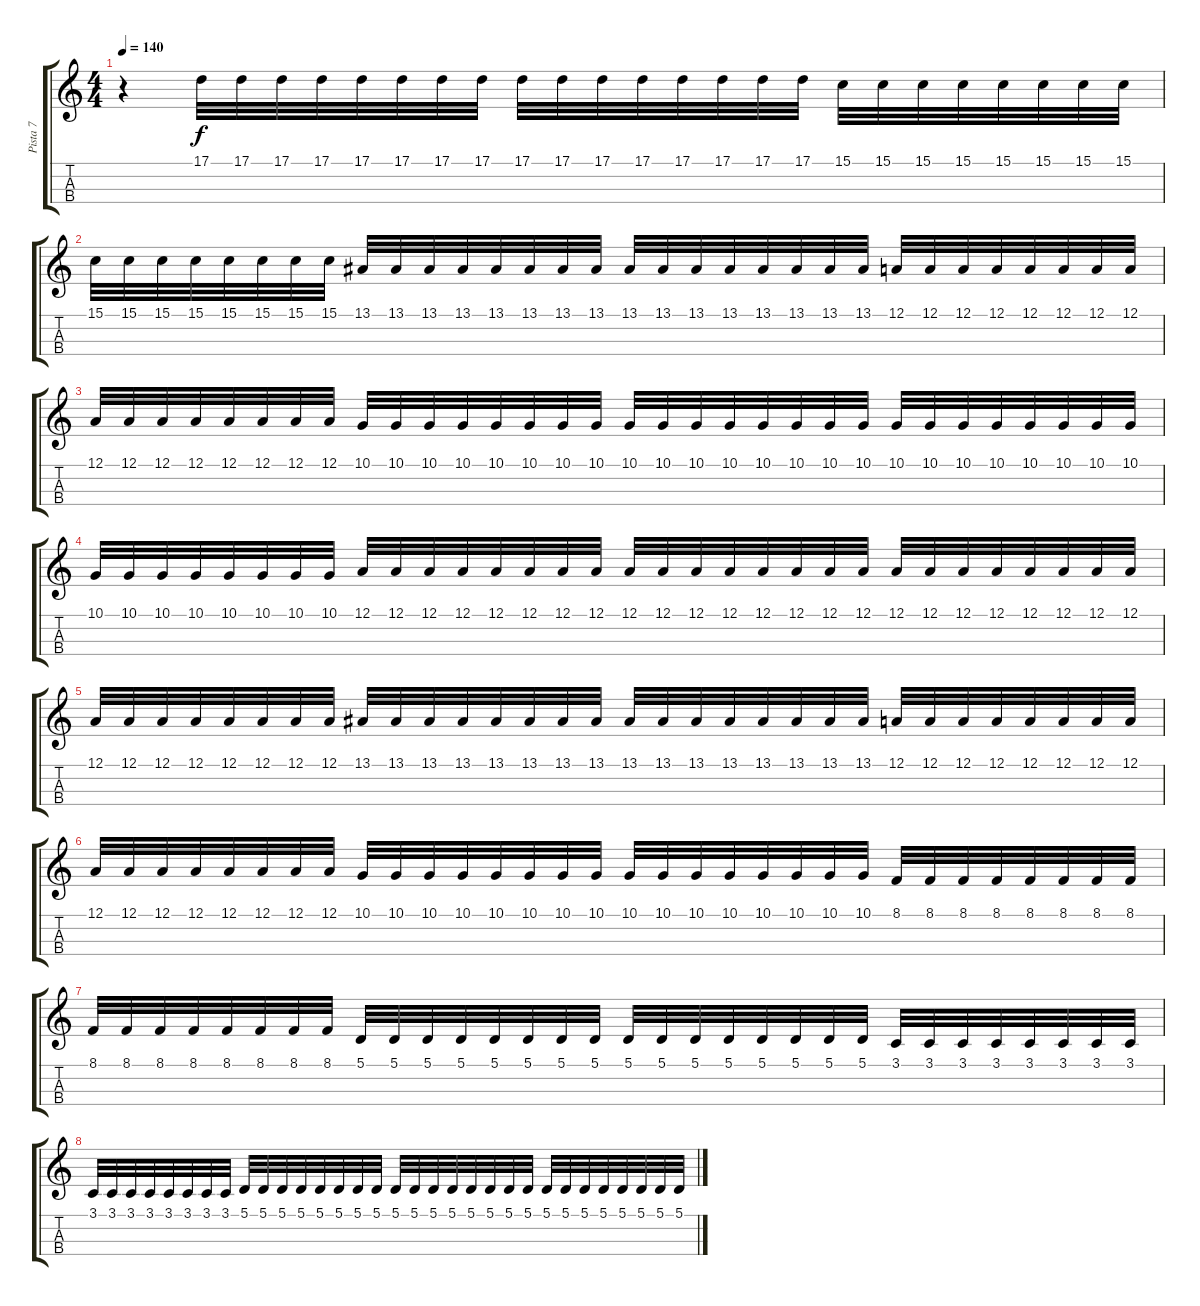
\track ("Pista 7" "Pista 7") {instrument tremolostrings}
\staff {score tabs}
\tuning (A3 D3 G2 C2) {hide}
\ts (4 4)
\tempo 140
\clef g2
\ks c
r.4{dy f} 17.1.32 17.1.32 17.1.32 17.1.32 17.1.32 17.1.32 17.1.32 17.1.32 17.1.32 17.1.32 17.1.32 17.1.32 17.1.32 17.1.32 17.1.32 17.1.32 15.1.32 15.1.32 15.1.32 15.1.32 15.1.32 15.1.32 15.1.32 15.1.32 |
15.1.32 15.1.32 15.1.32 15.1.32 15.1.32 15.1.32 15.1.32 15.1.32 13.1.32 13.1.32 13.1.32 13.1.32 13.1.32 13.1.32 13.1.32 13.1.32 13.1.32 13.1.32 13.1.32 13.1.32 13.1.32 13.1.32 13.1.32 13.1.32 12.1.32 12.1.32 12.1.32 12.1.32 12.1.32 12.1.32 12.1.32 12.1.32 |
12.1.32 12.1.32 12.1.32 12.1.32 12.1.32 12.1.32 12.1.32 12.1.32 10.1.32 10.1.32 10.1.32 10.1.32 10.1.32 10.1.32 10.1.32 10.1.32 10.1.32 10.1.32 10.1.32 10.1.32 10.1.32 10.1.32 10.1.32 10.1.32 10.1.32 10.1.32 10.1.32 10.1.32 10.1.32 10.1.32 10.1.32 10.1.32 |
10.1.32 10.1.32 10.1.32 10.1.32 10.1.32 10.1.32 10.1.32 10.1.32 12.1.32 12.1.32 12.1.32 12.1.32 12.1.32 12.1.32 12.1.32 12.1.32 12.1.32 12.1.32 12.1.32 12.1.32 12.1.32 12.1.32 12.1.32 12.1.32 12.1.32 12.1.32 12.1.32 12.1.32 12.1.32 12.1.32 12.1.32 12.1.32 |
12.1.32 12.1.32 12.1.32 12.1.32 12.1.32 12.1.32 12.1.32 12.1.32 13.1.32 13.1.32 13.1.32 13.1.32 13.1.32 13.1.32 13.1.32 13.1.32 13.1.32 13.1.32 13.1.32 13.1.32 13.1.32 13.1.32 13.1.32 13.1.32 12.1.32 12.1.32 12.1.32 12.1.32 12.1.32 12.1.32 12.1.32 12.1.32 |
12.1.32 12.1.32 12.1.32 12.1.32 12.1.32 12.1.32 12.1.32 12.1.32 10.1.32 10.1.32 10.1.32 10.1.32 10.1.32 10.1.32 10.1.32 10.1.32 10.1.32 10.1.32 10.1.32 10.1.32 10.1.32 10.1.32 10.1.32 10.1.32 8.1.32 8.1.32 8.1.32 8.1.32 8.1.32 8.1.32 8.1.32 8.1.32 |
8.1.32 8.1.32 8.1.32 8.1.32 8.1.32 8.1.32 8.1.32 8.1.32 5.1.32 5.1.32 5.1.32 5.1.32 5.1.32 5.1.32 5.1.32 5.1.32 5.1.32 5.1.32 5.1.32 5.1.32 5.1.32 5.1.32 5.1.32 5.1.32 3.1.32 3.1.32 3.1.32 3.1.32 3.1.32 3.1.32 3.1.32 3.1.32 |
3.1.32 3.1.32 3.1.32 3.1.32 3.1.32 3.1.32 3.1.32 3.1.32 5.1.32 5.1.32 5.1.32 5.1.32 5.1.32 5.1.32 5.1.32 5.1.32 5.1.32 5.1.32 5.1.32 5.1.32 5.1.32 5.1.32 5.1.32 5.1.32 5.1.32 5.1.32 5.1.32 5.1.32 5.1.32 5.1.32 5.1.32 5.1.32
